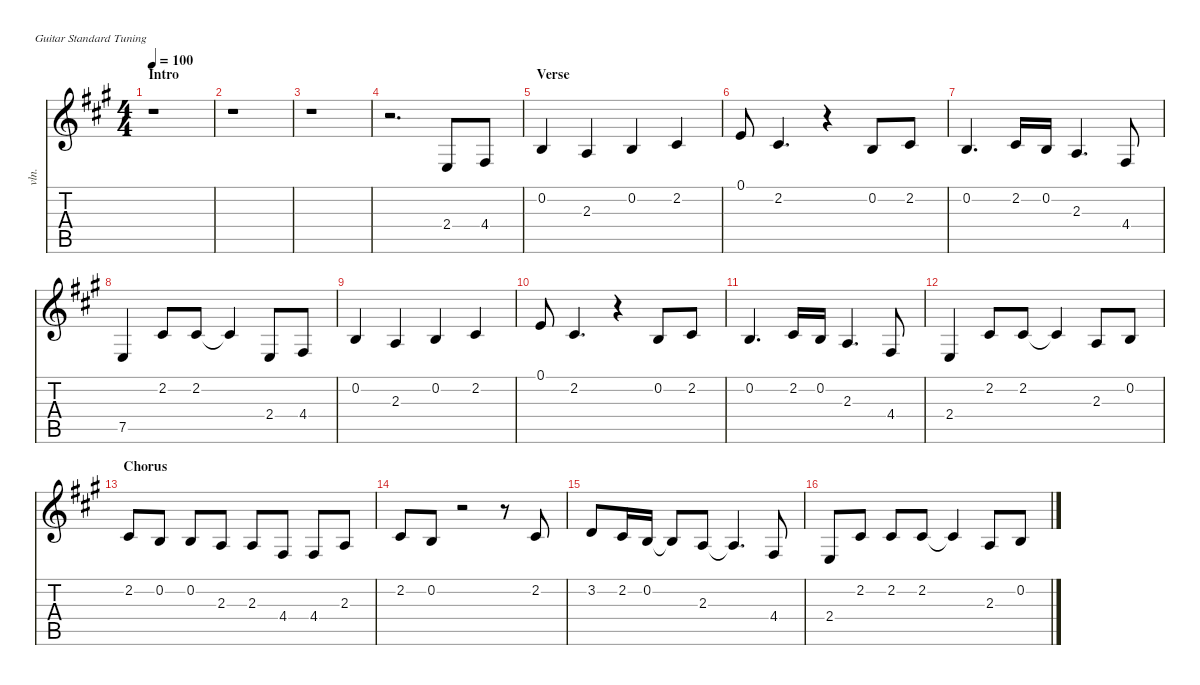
\defaultSystemsLayout 4
\hideDynamics
\bracketExtendMode nobrackets
\otherSystemsTrackNameOrientation horizontal
\track ("John" "vln.") {instrument synthstrings1}
\staff {score tabs}
\tuning (E4 B3 G3 D3 A2 E2)
\ts (4 4)
\section ("" "Intro")
\tempo 100
\clef g2
\ks a
r.1{dy f instrument synthstrings1} |
r.1 |
r.1 |
r.2{d} 2.4{acc forcenatural}.8 4.4{acc #}.8 |
\section ("" "Verse")
0.2{acc forcenatural}.4 2.3{acc forcenatural}.4 0.2{acc forcenatural}.4 2.2{acc #}.4 |
0.1{acc forcenatural}.8 2.2{acc #}.4{d} r.4 0.2{acc forcenatural}.8 2.2{acc #}.8 |
0.2{acc forcenatural}.4{d} 2.2{acc #}.16 0.2{acc forcenatural}.16 2.3{acc forcenatural}.4{d} 4.4{acc #}.8 |
7.5{acc forcenatural}.4 2.2{acc #}.8 2.2{acc #}.8 2.2{t acc #}.4 2.4{acc forcenatural}.8 4.4{acc #}.8 |
0.2{acc forcenatural}.4 2.3{acc forcenatural}.4 0.2{acc forcenatural}.4 2.2{acc #}.4 |
0.1{acc forcenatural}.8 2.2{acc #}.4{d} r.4 0.2{acc forcenatural}.8 2.2{acc #}.8 |
0.2{acc forcenatural}.4{d} 2.2{acc #}.16 0.2{acc forcenatural}.16 2.3{acc forcenatural}.4{d} 4.4{acc #}.8 |
2.4{acc forcenatural}.4 2.2{acc #}.8 2.2{acc #}.8 2.2{t acc #}.4 2.3{acc forcenatural}.8 0.2{acc forcenatural}.8 |
\section ("" "Chorus")
2.2{acc #}.8 0.2{acc forcenatural}.8 0.2{acc forcenatural}.8 2.3{acc forcenatural}.8 2.3{acc forcenatural}.8 4.4{acc #}.8 4.4{acc #}.8 2.3{acc forcenatural}.8 |
2.2{acc #}.8 0.2{acc forcenatural}.8 r.2 r.8 2.2{acc #}.8 |
3.2{acc forcenatural}.8 2.2{acc #}.16 0.2{acc forcenatural}.16 0.2{t acc forcenatural}.8 2.3{acc forcenatural}.8 2.3{t acc forcenatural}.4{d} 4.4{acc #}.8 |
2.4{acc forcenatural}.8 2.2{acc #}.8 2.2{acc #}.8 2.2{acc #}.8 2.2{t acc #}.4 2.3{acc forcenatural}.8 0.2{acc forcenatural}.8
